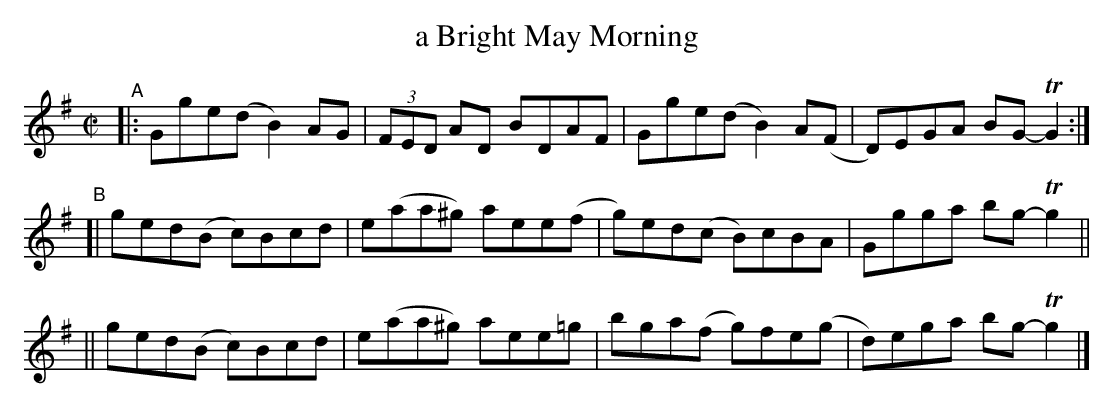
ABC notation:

X:1
T: a Bright May Morning
M: C|
L: 1/8
K: G
"^A"\
|: Gge(d B2)AG | (3FED AD BDAF | Gge(d B2)A(F | D)EGA BG-TG2 :|
"^B"\
[| ged(B c)Bcd | e(aa^g) aee(f | g)ed(c B)cBA | Ggga bg-Tg2 ||
|| ged(B c)Bcd | e(aa^g) aee=g | bga(f g)fe(g | d)ega bg-Tg2 |]
